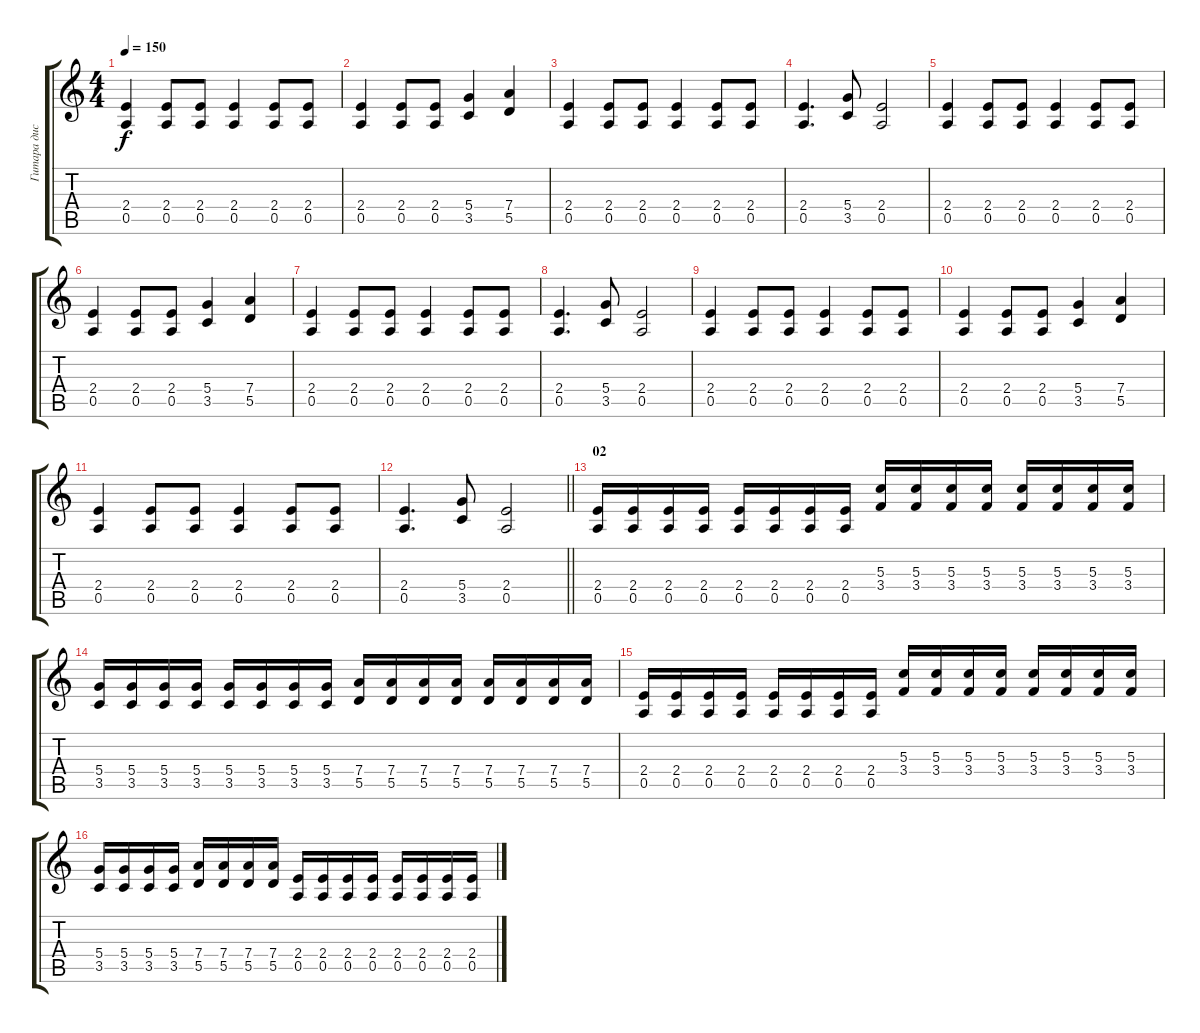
\track ("Гитара дист 2" "Гитара дис") {instrument distortionguitar}
\staff {score tabs}
\tuning (E4 B3 G3 D3 A2 E2) {hide}
\ts (4 4)
\tempo 150
\clef g2
\ks c
(2.4 0.5).4{dy f} (2.4 0.5).8 (2.4 0.5).8 (2.4 0.5).4 (2.4 0.5).8 (2.4 0.5).8 |
(2.4 0.5).4 (2.4 0.5).8 (2.4 0.5).8 (5.4 3.5).4 (7.4 5.5).4 |
(2.4 0.5).4 (2.4 0.5).8 (2.4 0.5).8 (2.4 0.5).4 (2.4 0.5).8 (2.4 0.5).8 |
(2.4 0.5).4{d} (5.4 3.5).8 (2.4 0.5).2 |
(2.4 0.5).4 (2.4 0.5).8 (2.4 0.5).8 (2.4 0.5).4 (2.4 0.5).8 (2.4 0.5).8 |
(2.4 0.5).4 (2.4 0.5).8 (2.4 0.5).8 (5.4 3.5).4 (7.4 5.5).4 |
(2.4 0.5).4 (2.4 0.5).8 (2.4 0.5).8 (2.4 0.5).4 (2.4 0.5).8 (2.4 0.5).8 |
(2.4 0.5).4{d} (5.4 3.5).8 (2.4 0.5).2 |
(2.4 0.5).4 (2.4 0.5).8 (2.4 0.5).8 (2.4 0.5).4 (2.4 0.5).8 (2.4 0.5).8 |
(2.4 0.5).4 (2.4 0.5).8 (2.4 0.5).8 (5.4 3.5).4 (7.4 5.5).4 |
(2.4 0.5).4 (2.4 0.5).8 (2.4 0.5).8 (2.4 0.5).4 (2.4 0.5).8 (2.4 0.5).8 |
\barLineRight lightlight
(2.4 0.5).4{d} (5.4 3.5).8 (2.4 0.5).2 |
\section ("" "02")
(2.4 0.5).16 (2.4 0.5).16 (2.4 0.5).16 (2.4 0.5).16 (2.4 0.5).16 (2.4 0.5).16 (2.4 0.5).16 (2.4 0.5).16 (5.3 3.4).16 (5.3 3.4).16 (5.3 3.4).16 (5.3 3.4).16 (5.3 3.4).16 (5.3 3.4).16 (5.3 3.4).16 (5.3 3.4).16 |
(5.4 3.5).16 (5.4 3.5).16 (5.4 3.5).16 (5.4 3.5).16 (5.4 3.5).16 (5.4 3.5).16 (5.4 3.5).16 (5.4 3.5).16 (7.4 5.5).16 (7.4 5.5).16 (7.4 5.5).16 (7.4 5.5).16 (7.4 5.5).16 (7.4 5.5).16 (7.4 5.5).16 (7.4 5.5).16 |
(2.4 0.5).16 (2.4 0.5).16 (2.4 0.5).16 (2.4 0.5).16 (2.4 0.5).16 (2.4 0.5).16 (2.4 0.5).16 (2.4 0.5).16 (5.3 3.4).16 (5.3 3.4).16 (5.3 3.4).16 (5.3 3.4).16 (5.3 3.4).16 (5.3 3.4).16 (5.3 3.4).16 (5.3 3.4).16 |
(5.4 3.5).16 (5.4 3.5).16 (5.4 3.5).16 (5.4 3.5).16 (7.4 5.5).16 (7.4 5.5).16 (7.4 5.5).16 (7.4 5.5).16 (2.4 0.5).16 (2.4 0.5).16 (2.4 0.5).16 (2.4 0.5).16 (2.4 0.5).16 (2.4 0.5).16 (2.4 0.5).16 (2.4 0.5).16
